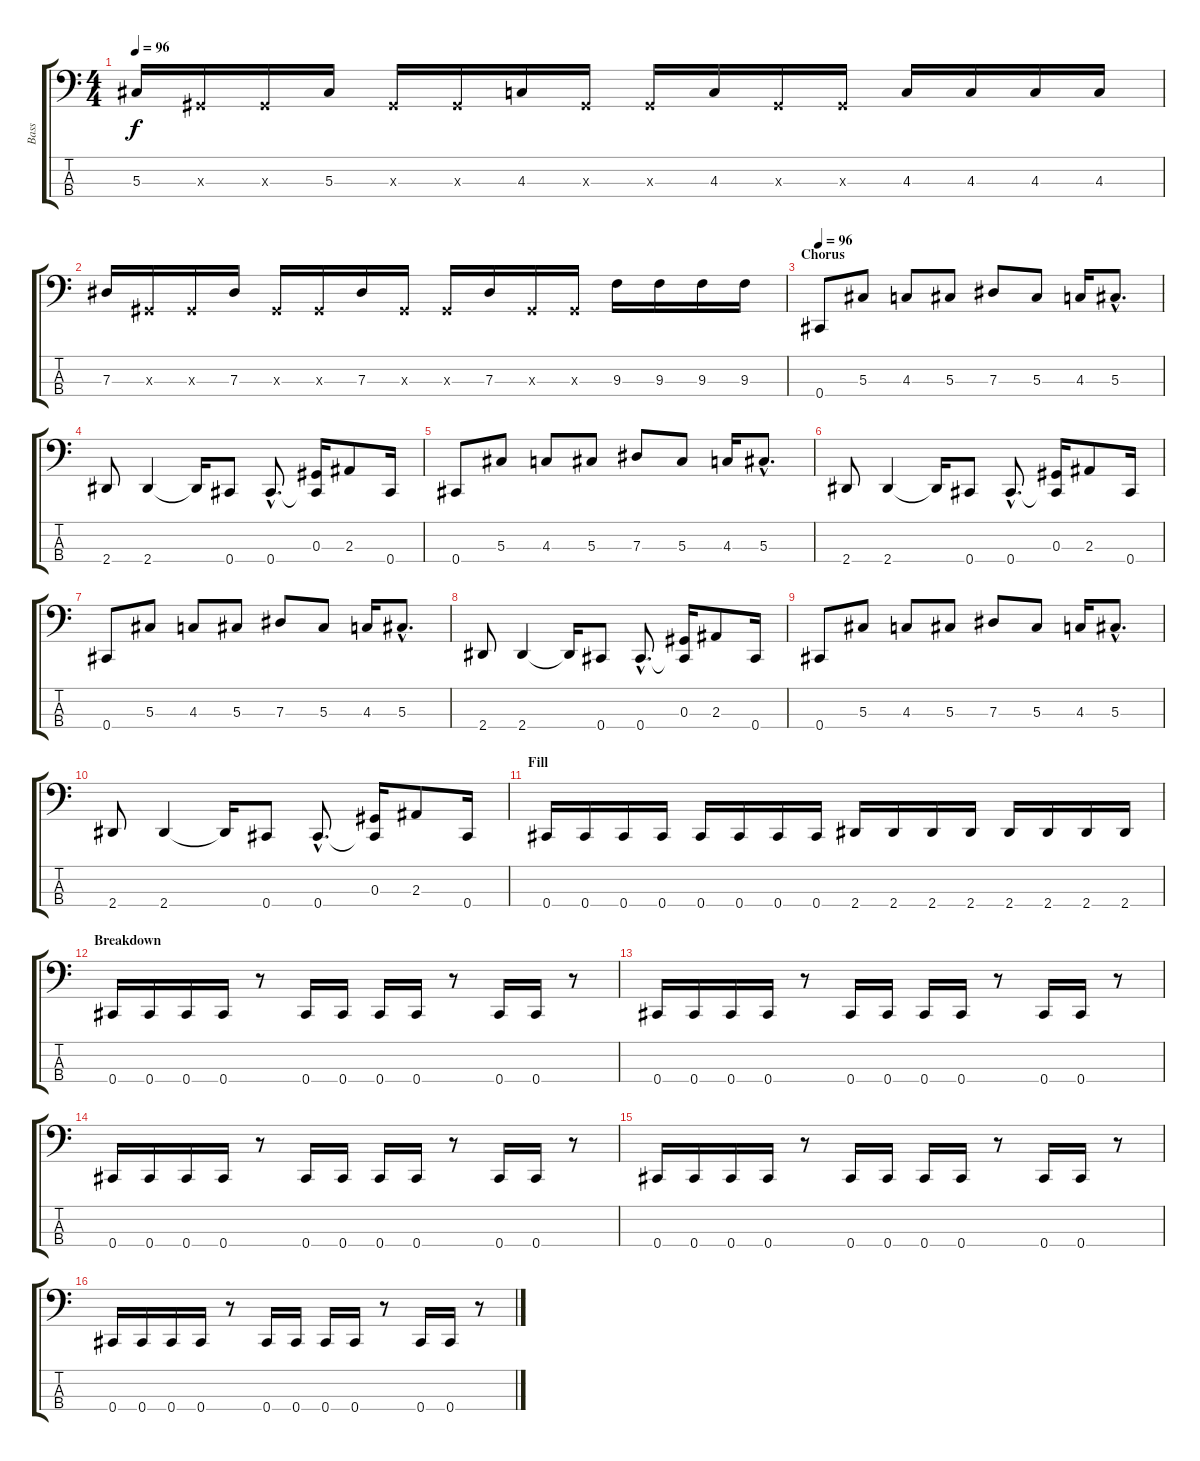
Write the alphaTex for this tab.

\track ("Bass" "Bass") {instrument electricbassfinger}
\staff {score tabs}
\tuning (Gb2 Db2 Ab1 Db1) {hide}
\ts (4 4)
\tempo 96
\clef f4
\ks c
5.3.16{dy f} 0.3{x}.16 0.3{x}.16 5.3.16 0.3{x}.16 0.3{x}.16 4.3.16 0.3{x}.16 0.3{x}.16 4.3.16 0.3{x}.16 0.3{x}.16 4.3.16 4.3.16 4.3.16 4.3.16 |
7.3.16 0.3{x}.16 0.3{x}.16 7.3.16 0.3{x}.16 0.3{x}.16 7.3.16 0.3{x}.16 0.3{x}.16 7.3.16 0.3{x}.16 0.3{x}.16 9.3.16 9.3.16 9.3.16 9.3.16 |
\section ("" "Chorus")
\tempo 96
0.4.8 5.3.8 4.3.8 5.3.8 7.3.8 5.3.8 4.3.16 5.3{hac}.8{d} |
2.4.8 2.4.4 2.4{t}.16 0.4.8 0.4{hac}.8{d} (0.3 0.4{t}).16 2.3.8 0.4.16 |
0.4.8 5.3.8 4.3.8 5.3.8 7.3.8 5.3.8 4.3.16 5.3{hac}.8{d} |
2.4.8 2.4.4 2.4{t}.16 0.4.8 0.4{hac}.8{d} (0.3 0.4{t}).16 2.3.8 0.4.16 |
0.4.8 5.3.8 4.3.8 5.3.8 7.3.8 5.3.8 4.3.16 5.3{hac}.8{d} |
2.4.8 2.4.4 2.4{t}.16 0.4.8 0.4{hac}.8{d} (0.3 0.4{t}).16 2.3.8 0.4.16 |
0.4.8 5.3.8 4.3.8 5.3.8 7.3.8 5.3.8 4.3.16 5.3{hac}.8{d} |
2.4.8 2.4.4 2.4{t}.16 0.4.8 0.4{hac}.8{d} (0.3 0.4{t}).16 2.3.8 0.4.16 |
\section ("" "Fill")
0.4.16 0.4.16 0.4.16 0.4.16 0.4.16 0.4.16 0.4.16 0.4.16 2.4.16 2.4.16 2.4.16 2.4.16 2.4.16 2.4.16 2.4.16 2.4.16 |
\section ("" "Breakdown")
0.4.16 0.4.16 0.4.16 0.4.16 r.8 0.4.16 0.4.16 0.4.16 0.4.16 r.8 0.4.16 0.4.16 r.8 |
0.4.16 0.4.16 0.4.16 0.4.16 r.8 0.4.16 0.4.16 0.4.16 0.4.16 r.8 0.4.16 0.4.16 r.8 |
0.4.16 0.4.16 0.4.16 0.4.16 r.8 0.4.16 0.4.16 0.4.16 0.4.16 r.8 0.4.16 0.4.16 r.8 |
0.4.16 0.4.16 0.4.16 0.4.16 r.8 0.4.16 0.4.16 0.4.16 0.4.16 r.8 0.4.16 0.4.16 r.8 |
0.4.16 0.4.16 0.4.16 0.4.16 r.8 0.4.16 0.4.16 0.4.16 0.4.16 r.8 0.4.16 0.4.16 r.8
